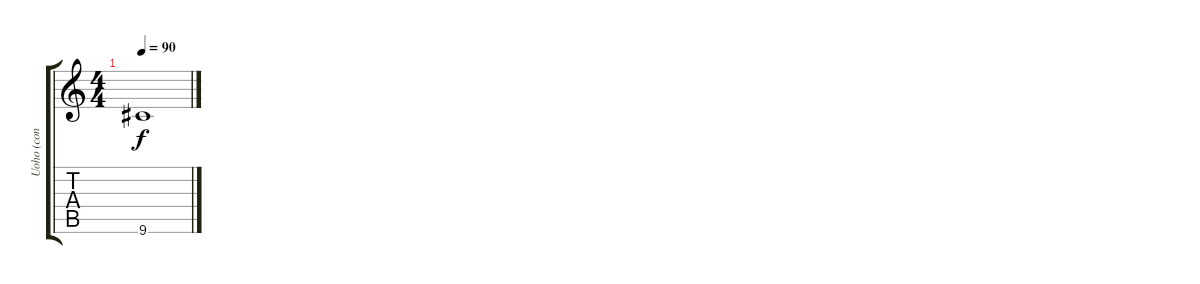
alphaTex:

\track ("Uoho (con distorsion)" "Uoho (con ") {instrument distortionguitar}
\staff {score tabs}
\tuning (E4 B3 G3 D3 A2 E2) {hide}
\ts (4 4)
\tempo 90
\clef g2
\ks c
9.6.1{dy f}
